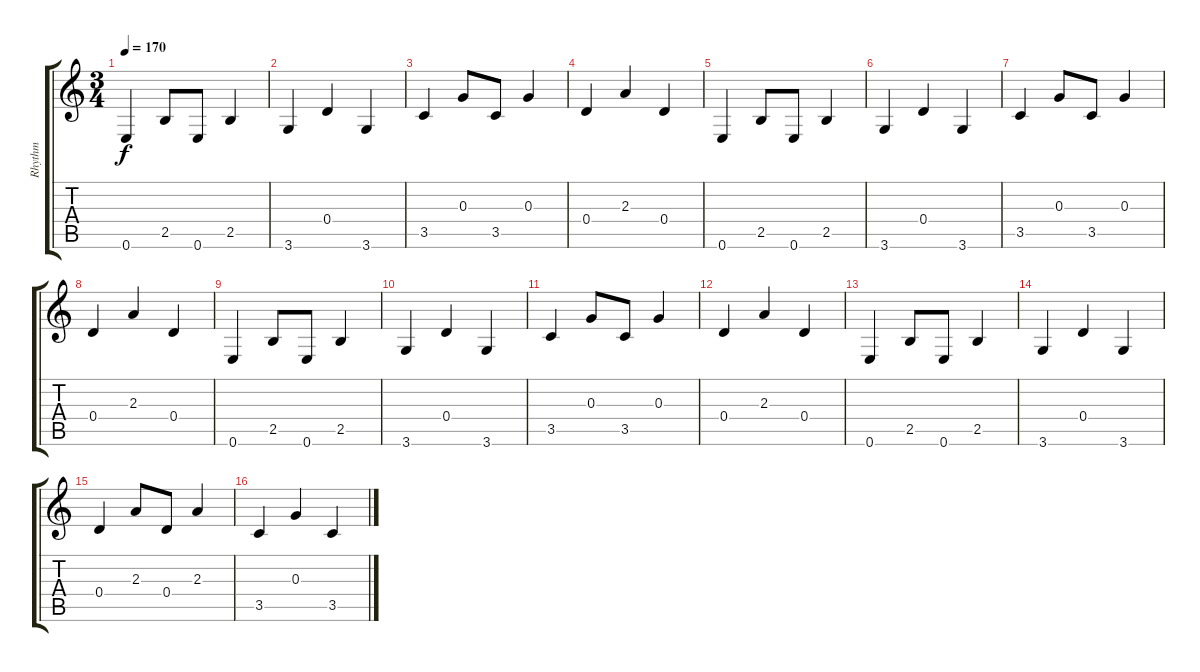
\track ("Rhythm" "Rhythm") {instrument distortionguitar}
\staff {score tabs}
\tuning (E4 B3 G3 D3 A2 E2) {hide}
\ts (3 4)
\tempo 170
\clef g2
\ks c
0.6.4{dy f} 2.5.8 0.6.8 2.5.4 |
3.6.4 0.4.4 3.6.4 |
3.5.4 0.3.8 3.5.8 0.3.4 |
0.4.4 2.3.4 0.4.4 |
0.6.4 2.5.8 0.6.8 2.5.4 |
3.6.4 0.4.4 3.6.4 |
3.5.4 0.3.8 3.5.8 0.3.4 |
0.4.4 2.3.4 0.4.4 |
0.6.4 2.5.8 0.6.8 2.5.4 |
3.6.4 0.4.4 3.6.4 |
3.5.4 0.3.8 3.5.8 0.3.4 |
0.4.4 2.3.4 0.4.4 |
0.6.4 2.5.8 0.6.8 2.5.4 |
3.6.4 0.4.4 3.6.4 |
0.4.4 2.3.8 0.4.8 2.3.4 |
3.5.4 0.3.4 3.5.4
